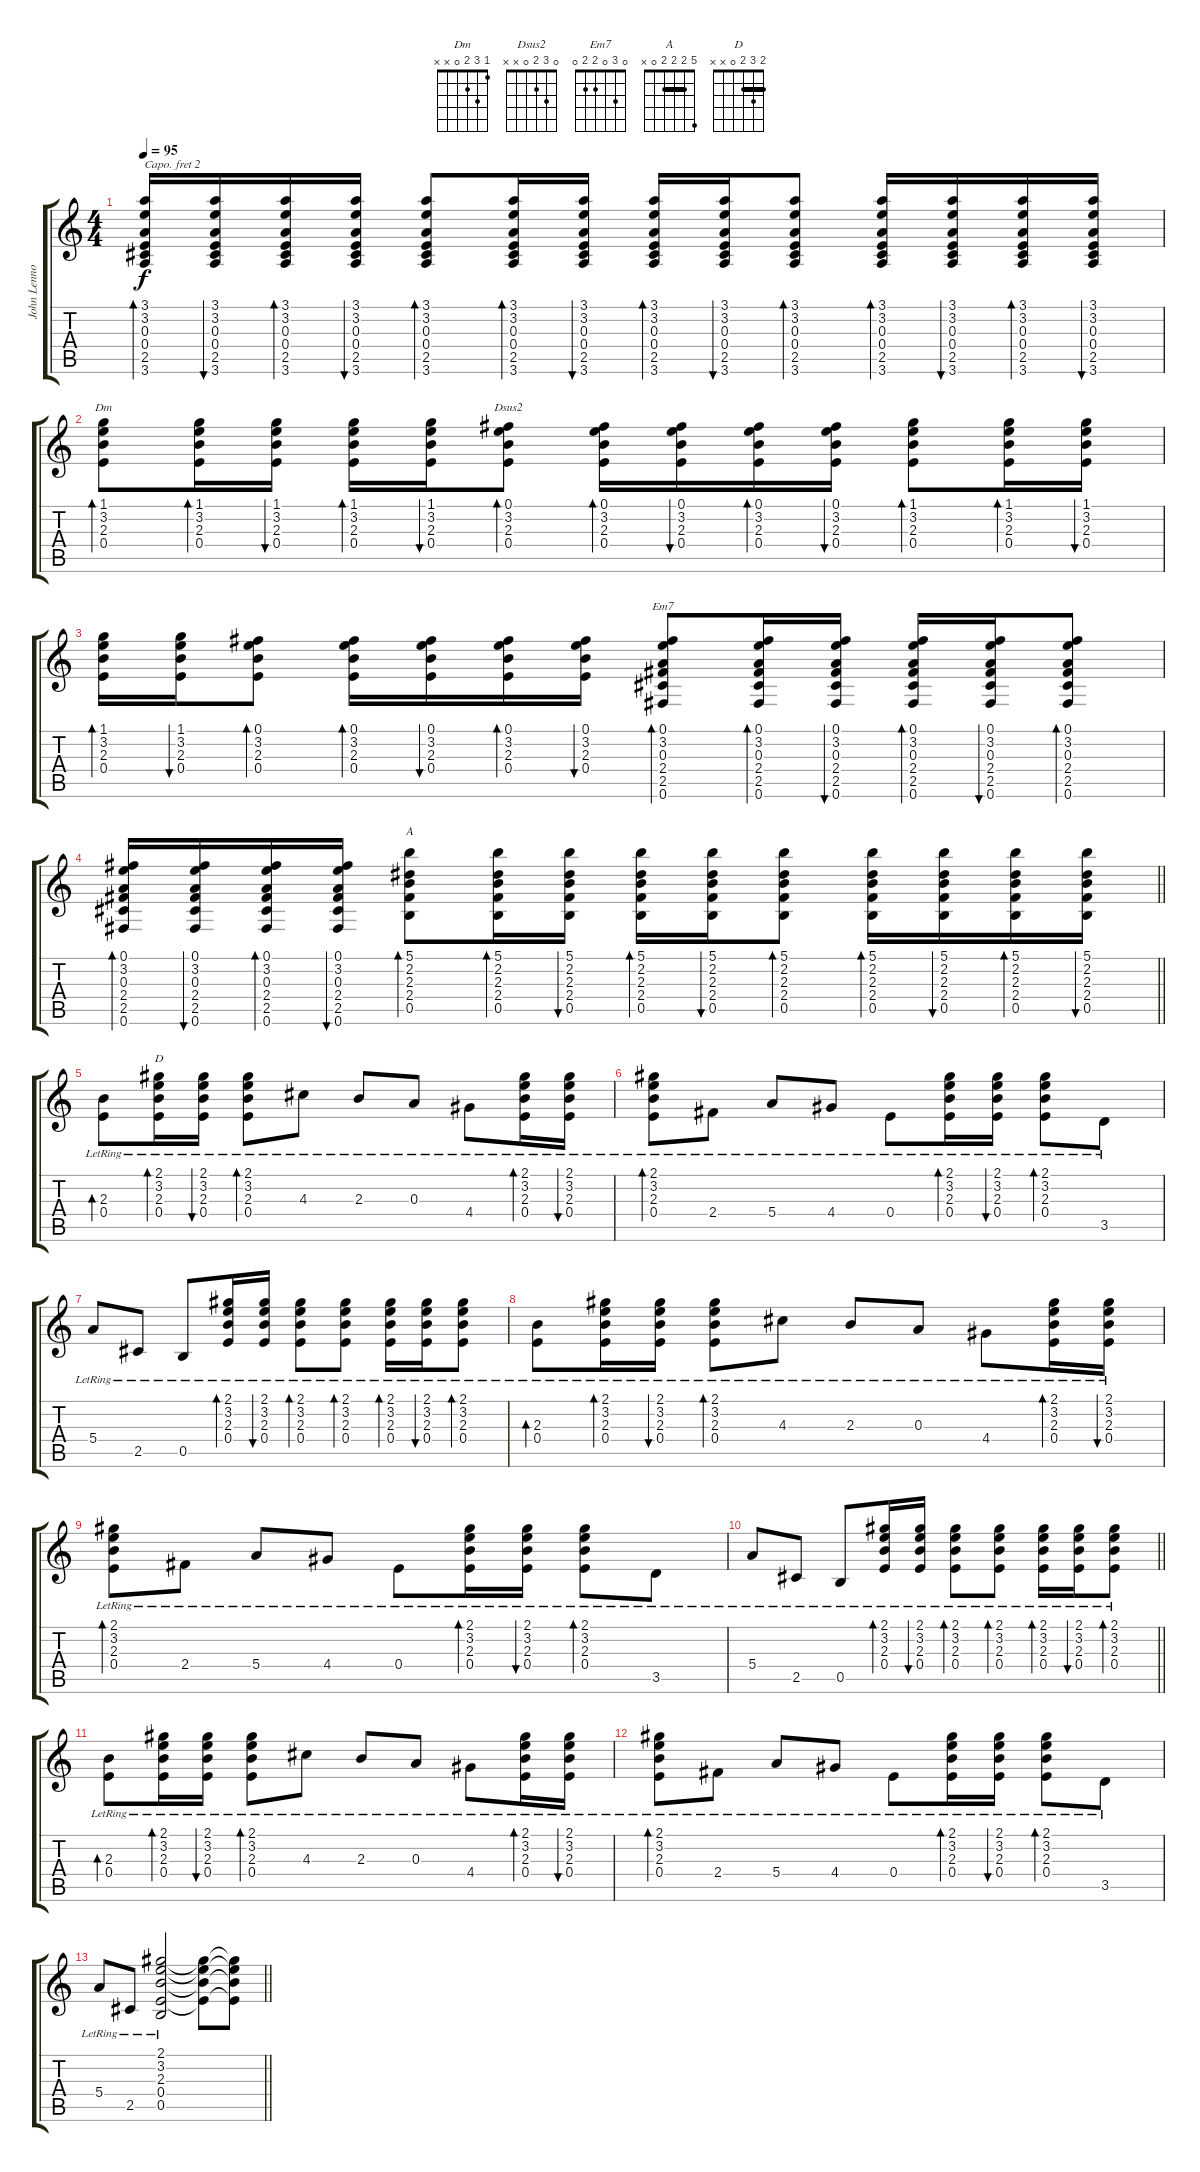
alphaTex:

\track ("John Lennon Acoustic Guitar Capo " "John Lenno") {instrument acousticguitarsteel}
\staff {score tabs}
\capo 2
\tuning (E4 B3 G3 D3 A2 E2) {hide}
\chord ("Dm" 1 3 2 0 x x)
\chord ("Dsus2" 0 3 2 0 x x)
\chord ("Em7" 0 3 0 2 2 0)
\chord ("A" 5 2 2 2 0 x) {barre 2}
\chord ("D" 2 3 2 0 x x) {barre 2}
\ts (4 4)
\tempo 95
\clef g2
\ks c
(3.1 3.2 0.3 0.4 2.5 3.6).16{bd 60 dy f} (3.1 3.2 0.3 0.4 2.5 3.6).16{bu 60} (3.1 3.2 0.3 0.4 2.5 3.6).16{bd 60} (3.1 3.2 0.3 0.4 2.5 3.6).16{bu 60} (3.1 3.2 0.3 0.4 2.5 3.6).8{bd 60} (3.1 3.2 0.3 0.4 2.5 3.6).16{bd 60} (3.1 3.2 0.3 0.4 2.5 3.6).16{bu 60} (3.1 3.2 0.3 0.4 2.5 3.6).16{bd 60} (3.1 3.2 0.3 0.4 2.5 3.6).16{bu 60} (3.1 3.2 0.3 0.4 2.5 3.6).8{bd 60} (3.1 3.2 0.3 0.4 2.5 3.6).16{bd 60} (3.1 3.2 0.3 0.4 2.5 3.6).16{bu 60} (3.1 3.2 0.3 0.4 2.5 3.6).16{bd 60} (3.1 3.2 0.3 0.4 2.5 3.6).16{bu 60} |
(1.1 3.2 2.3 0.4).8{bd 60 ch "Dm"} (1.1 3.2 2.3 0.4).16{bd 60} (1.1 3.2 2.3 0.4).16{bu 60} (1.1 3.2 2.3 0.4).16{bd 60} (1.1 3.2 2.3 0.4).16{bu 60} (0.1 3.2 2.3 0.4).8{bd 60 ch "Dsus2"} (0.1 3.2 2.3 0.4).16{bd 60} (0.1 3.2 2.3 0.4).16{bu 60} (0.1 3.2 2.3 0.4).16{bd 60} (0.1 3.2 2.3 0.4).16{bu 60} (1.1 3.2 2.3 0.4).8{bd 60} (1.1 3.2 2.3 0.4).16{bd 60} (1.1 3.2 2.3 0.4).16{bu 60} |
(1.1 3.2 2.3 0.4).16{bd 60} (1.1 3.2 2.3 0.4).16{bu 60} (0.1 3.2 2.3 0.4).8{bd 60} (0.1 3.2 2.3 0.4).16{bd 60} (0.1 3.2 2.3 0.4).16{bu 60} (0.1 3.2 2.3 0.4).16{bd 60} (0.1 3.2 2.3 0.4).16{bu 60} (0.1 3.2 0.3 2.4 2.5 0.6).8{bd 60 ch "Em7"} (0.1 3.2 0.3 2.4 2.5 0.6).16{bd 60} (0.1 3.2 0.3 2.4 2.5 0.6).16{bu 60} (0.1 3.2 0.3 2.4 2.5 0.6).16{bd 60} (0.1 3.2 0.3 2.4 2.5 0.6).16{bu 60} (0.1 3.2 0.3 2.4 2.5 0.6).8{bd 60} |
\barLineRight lightlight
(0.1 3.2 0.3 2.4 2.5 0.6).16{bd 60} (0.1 3.2 0.3 2.4 2.5 0.6).16{bu 60} (0.1 3.2 0.3 2.4 2.5 0.6).16{bd 60} (0.1 3.2 0.3 2.4 2.5 0.6).16{bu 60} (5.1 2.2 2.3 2.4 0.5).8{bd 60 ch "A"} (5.1 2.2 2.3 2.4 0.5).16{bd 60} (5.1 2.2 2.3 2.4 0.5).16{bu 60} (5.1 2.2 2.3 2.4 0.5).16{bd 60} (5.1 2.2 2.3 2.4 0.5).16{bu 60} (5.1 2.2 2.3 2.4 0.5).8{bd 60} (5.1 2.2 2.3 2.4 0.5).16{bd 60} (5.1 2.2 2.3 2.4 0.5).16{bu 60} (5.1 2.2 2.3 2.4 0.5).16{bd 60} (5.1 2.2 2.3 2.4 0.5).16{bu 60} |
(2.3{lr} 0.4{lr}).8{bd 60} (2.1{lr} 3.2{lr} 2.3{lr} 0.4{lr}).16{bd 60 ch "D"} (2.1{lr} 3.2{lr} 2.3{lr} 0.4{lr}).16{bu 60} (2.1{lr} 3.2{lr} 2.3{lr} 0.4{lr}).8{bd 60} 4.3{lr}.8 2.3{lr}.8 0.3{lr}.8 4.4{lr}.8 (2.1{lr} 3.2{lr} 2.3{lr} 0.4).16{bd 60} (2.1{lr} 3.2{lr} 2.3{lr} 0.4{lr}).16{bu 60} |
(2.1{lr} 3.2{lr} 2.3{lr} 0.4{lr}).8{bd 60} 2.4{lr}.8 5.4{lr}.8 4.4{lr}.8 0.4{lr}.8 (2.1{lr} 3.2{lr} 2.3{lr} 0.4{lr}).16{bd 60} (2.1{lr} 3.2{lr} 2.3{lr} 0.4{lr}).16{bu 60} (2.1{lr} 3.2{lr} 2.3{lr} 0.4{lr}).8{bd 60} 3.5{lr}.8 |
5.4{lr}.8 2.5{lr}.8 0.5{lr}.8 (2.1{lr} 3.2{lr} 2.3{lr} 0.4{lr}).16{bd 60} (2.1{lr} 3.2{lr} 2.3{lr} 0.4{lr}).16{bu 60} (2.1{lr} 3.2{lr} 2.3{lr} 0.4{lr}).8{bd 60} (2.1{lr} 3.2{lr} 2.3{lr} 0.4{lr}).8{bd 60} (2.1{lr} 3.2{lr} 2.3{lr} 0.4{lr}).16{bd 60} (2.1{lr} 3.2{lr} 2.3{lr} 0.4{lr}).16{bu 60} (2.1{lr} 3.2{lr} 2.3{lr} 0.4{lr}).8{bd 60} |
(2.3{lr} 0.4{lr}).8{bd 60} (2.1{lr} 3.2{lr} 2.3{lr} 0.4{lr}).16{bd 60} (2.1{lr} 3.2{lr} 2.3{lr} 0.4{lr}).16{bu 60} (2.1{lr} 3.2{lr} 2.3{lr} 0.4{lr}).8{bd 60} 4.3{lr}.8 2.3{lr}.8 0.3{lr}.8 4.4{lr}.8 (2.1{lr} 3.2{lr} 2.3{lr} 0.4).16{bd 60} (2.1{lr} 3.2{lr} 2.3{lr} 0.4{lr}).16{bu 60} |
(2.1{lr} 3.2{lr} 2.3{lr} 0.4{lr}).8{bd 60} 2.4{lr}.8 5.4{lr}.8 4.4{lr}.8 0.4{lr}.8 (2.1{lr} 3.2{lr} 2.3{lr} 0.4{lr}).16{bd 60} (2.1{lr} 3.2{lr} 2.3{lr} 0.4{lr}).16{bu 60} (2.1{lr} 3.2{lr} 2.3{lr} 0.4{lr}).8{bd 60} 3.5{lr}.8 |
\barLineRight lightlight
5.4{lr}.8 2.5{lr}.8 0.5{lr}.8 (2.1{lr} 3.2{lr} 2.3{lr} 0.4{lr}).16{bd 60} (2.1{lr} 3.2{lr} 2.3{lr} 0.4{lr}).16{bu 60} (2.1{lr} 3.2{lr} 2.3{lr} 0.4{lr}).8{bd 60} (2.1{lr} 3.2{lr} 2.3{lr} 0.4{lr}).8{bd 60} (2.1{lr} 3.2{lr} 2.3{lr} 0.4{lr}).16{bd 60} (2.1{lr} 3.2{lr} 2.3{lr} 0.4{lr}).16{bu 60} (2.1{lr} 3.2{lr} 2.3{lr} 0.4{lr}).8{bd 60} |
(2.3{lr} 0.4{lr}).8{bd 60} (2.1{lr} 3.2{lr} 2.3{lr} 0.4{lr}).16{bd 60} (2.1{lr} 3.2{lr} 2.3{lr} 0.4{lr}).16{bu 60} (2.1{lr} 3.2{lr} 2.3{lr} 0.4{lr}).8{bd 60} 4.3{lr}.8 2.3{lr}.8 0.3{lr}.8 4.4{lr}.8 (2.1{lr} 3.2{lr} 2.3{lr} 0.4).16{bd 60} (2.1{lr} 3.2{lr} 2.3{lr} 0.4{lr}).16{bu 60} |
(2.1{lr} 3.2{lr} 2.3{lr} 0.4{lr}).8{bd 60} 2.4{lr}.8 5.4{lr}.8 4.4{lr}.8 0.4{lr}.8 (2.1{lr} 3.2{lr} 2.3{lr} 0.4{lr}).16{bd 60} (2.1{lr} 3.2{lr} 2.3{lr} 0.4{lr}).16{bu 60} (2.1{lr} 3.2{lr} 2.3{lr} 0.4{lr}).8{bd 60} 3.5{lr}.8 |
\barLineRight lightlight
5.4{lr}.8 2.5{lr}.8 (2.1 3.2 2.3 0.4 0.5{lr}).2 (2.1{t} 3.2{t} 2.3{t} 0.4{t}).8 (2.1{t} 3.2{t} 2.3{t} 0.4{t}).8
